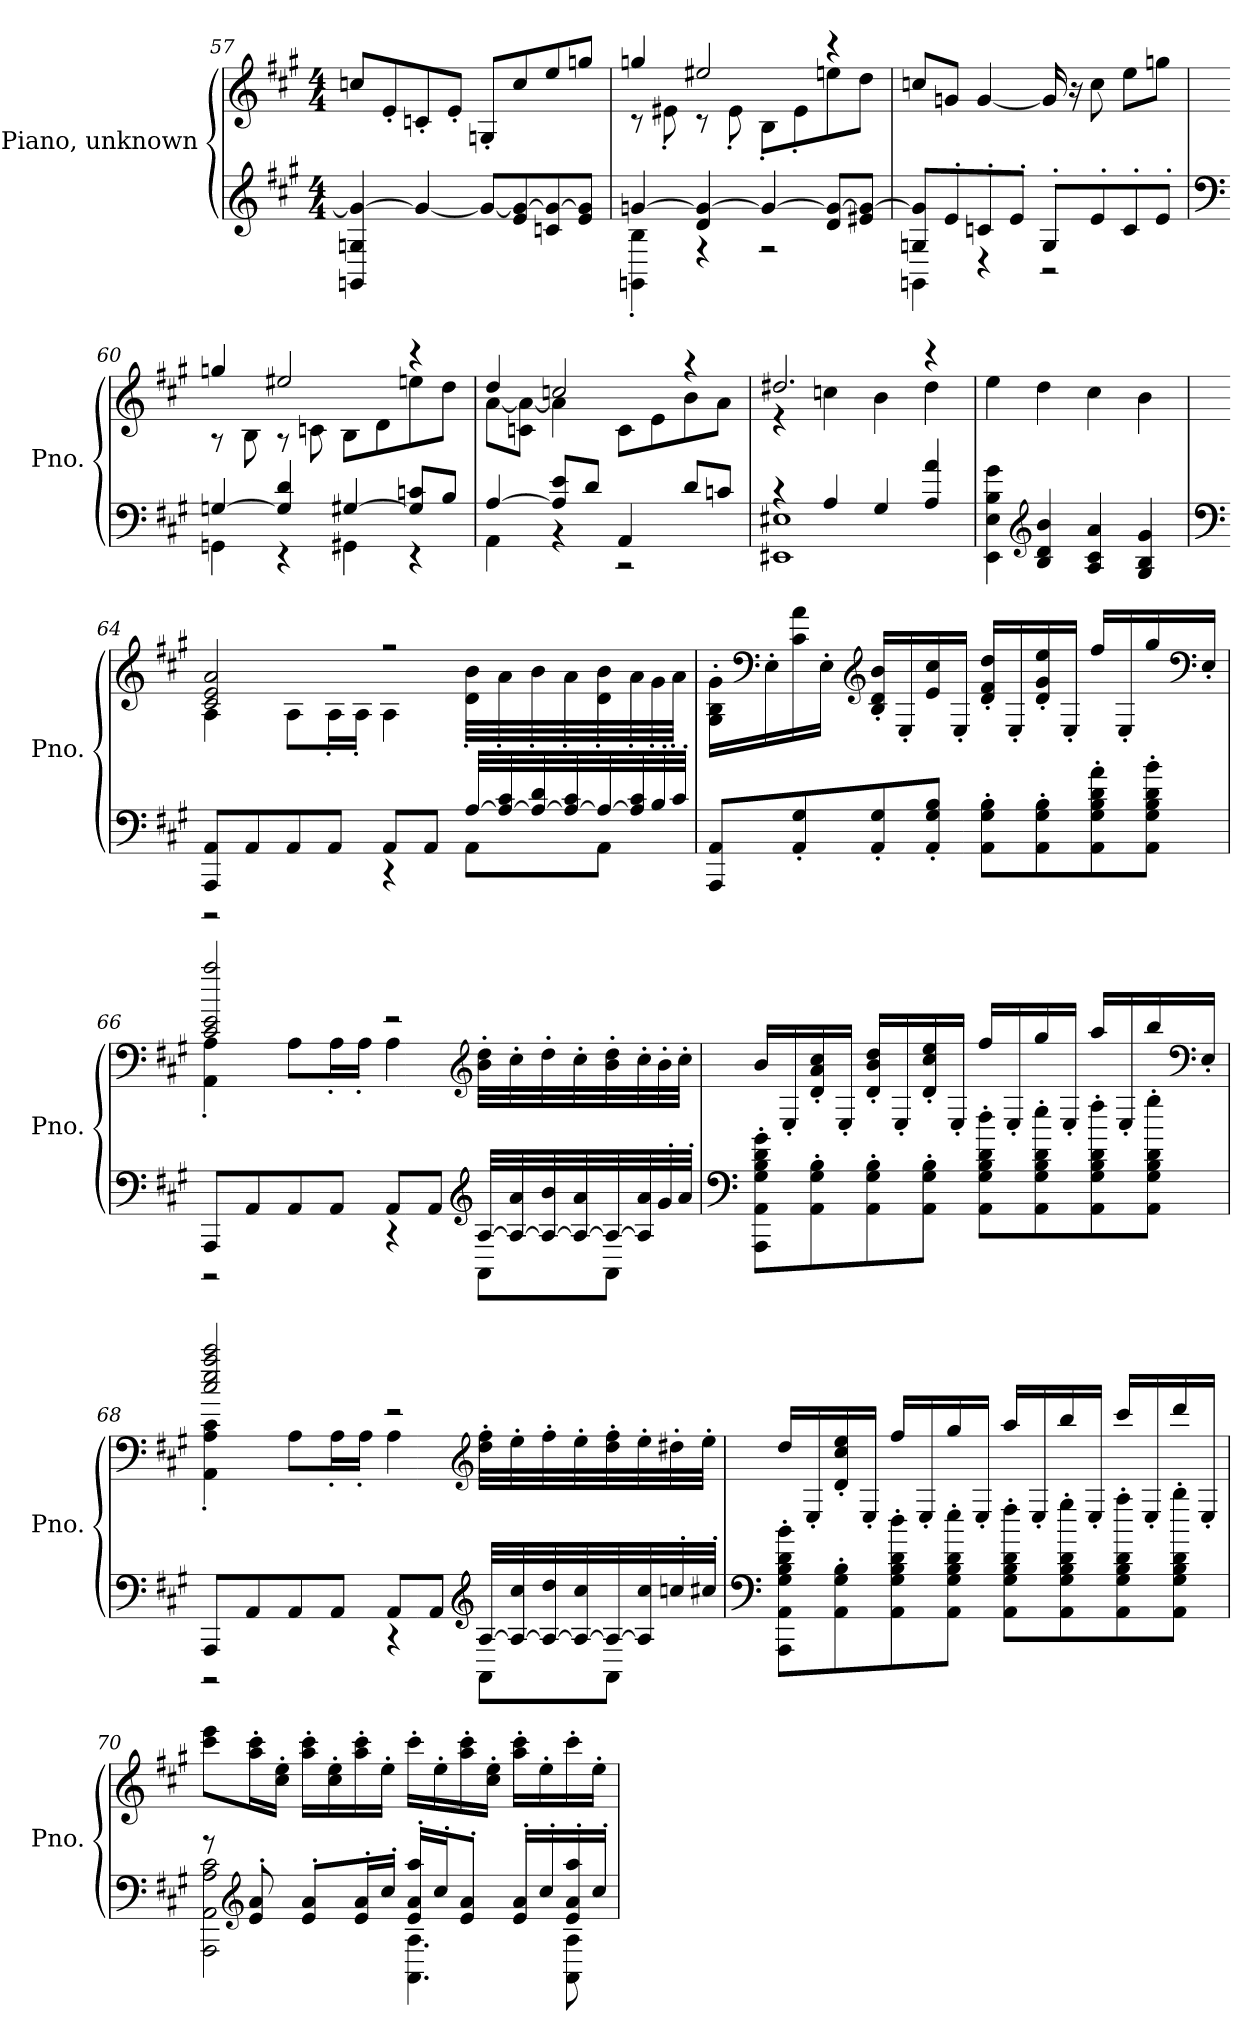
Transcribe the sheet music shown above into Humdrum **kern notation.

**kern	**kern
*part1	*part1
*staff2	*staff1
*I"Piano, unknown	*
*I'Pno.	*
!!LO:LB:g=z
*clefG2	*clefG2
*k[f#c#g#]	*k[f#c#g#]
*M4/4	*M4/4
=57	=57
4GGn/ 4Gn/ 4g/_	8ccn/L
.	8e'/
4g/_	8cn'/
.	8e'/J
8g/L_	8Gn'/L
8e/ 8g/_	8cc/
8cn/ 8g/_	8ee/
8e/ 8g/]J	8ggn/J
=58	=58
*^	*^
[4gn/	4GGn\' 4B\'	4ggn/	8r
.	.	.	8e#X'\
4d/ 4g/_	4r	2ee#X/	8r
.	.	.	8e#'\
4g/_	2r	.	8B'\L
.	.	.	8e#'\
8d/ 8g/_L	.	4r	8een\
8e#X/ 8g/_J	.	.	8dd\J
*	*	*v	*v
=59	=59	=59
8Gn/ 8g/]L	4GGn\	8ccn/L
8e'/	.	8gn/J
8cn'/	4r	[4g/
8e'/J	.	.
8G'/L	2r	16g/]
.	.	16r
8e'/	.	8cc\
8c'/	.	8ee\L
8e'/J	.	8ggn\J
!!LO:LB:g=z
=60	=60	=60
*clefF4	*	*
*	*	*^
[4Gn/	4GGn\	4ggn/	8r
.	.	.	8B\
4G/] 4d/	4r	2ee#X/	8r
.	.	.	8cn\
[4G#X/	4GG#X\	.	8B\L
.	.	.	8d\
8G#/] 8cn/L	4r	4r	8een\
8B/J	.	.	8dd\J
=61	=61	=61	=61
[4A/	4AA\	4dd/	[8a\L
.	.	.	8cn\ 8a\_J
8A/] 8e/L	4r	2ccn/	4a\]
8d/J	.	.	.
4AA/	2r	.	8c\L
.	.	.	8e\
8d/L	.	4r	8b\
8cn/J	.	.	8a\J
=62	=62	=62	=62
4r	1EE#X 1E#X	2.dd#X/	4r
4A/	.	.	4ccn\
4G#/	.	.	4b\
4A/ 4a/	.	4r	4dd#\
*v	*v	*	*
*	*v	*v
=63	=63
4EE\ 4E\ 4B\ 4g#\	4ee\
*clefG2	*
4B/ 4d/ 4b/	4dd\
4A/ 4c#/ 4a/	4cc#\
4G#/ 4B/ 4g#/	4b\
!!LO:PB:g=z
=64	=64
*clefF4	*
*^	*^
8AAA/ 8AA/L	2r	2c#/ 2e/ 2a/	4A\
8AA/	.	.	.
8AA/	.	.	8A\L
8AA/J	.	.	16A'\L
.	.	.	16A'\JJ
8AA/L	4r	2r	4A\
8AA/J	.	.	.
[32A/LLL	8AA\L	.	32d\' 32b\'LLL
32A/_ 32c#/	.	.	32a'\
32A/_ 32d/	.	.	32b'\
32A/_ 32c#/	.	.	32a'\
32A/_	8AA\J	.	32d\' 32b\'
32A/] 32c#/	.	.	32a'\
32B'/	.	.	32g#'\
32c#'/JJJ	.	.	32a'\JJJ
*v	*v	*	*
*	*v	*v
=65	=65
8AAA/ 8AA/L	16G#\' 16B\' 16g#\'LL
*	*clefF4
.	16E'\
8AA/' 8G#/'	16c#\ 16a\
.	16E'\JJ
*	*clefG2
8AA/' 8G#/'	16B/' 16d/' 16b/'LL
.	16E'/
8AA/' 8G#/' 8B/'J	16e/ 16cc#/
.	16E'/JJ
8AA\' 8G#\' 8B\'L	16d/' 16f#/' 16dd/'LL
.	16E'/
8AA\' 8G#\' 8B\'	16d/' 16g#/' 16ee/'
.	16E'/JJ
8AA\' 8G#\' 8B\' 8d\' 8a\'	16ff#/LL
.	16E'/
8AA\' 8G#\' 8B\' 8d\' 8b\'J	16gg#/
*	*clefF4
.	16E'/JJ
!!LO:LB:g=z
=66	=66
*^	*^
8AAA/L	2r	2c#/ 2e/ 2aa/	4AA\' 4A\'
8AA/	.	.	.
8AA/	.	.	8A\L
8AA/J	.	.	16A'\L
.	.	.	16A'\JJ
8AA/L	4r	2r	4A\
8AA/J	.	.	.
*clefG2	*	*clefG2	*
[32A/LLL	8AA\L	.	32b\' 32dd\'LLL
32A/_ 32a/	.	.	32cc#'\
32A/_ 32b/	.	.	32dd'\
32A/_ 32a/	.	.	32cc#'\
32A/_	8AA\J	.	32b\' 32dd\'
32A/] 32a/	.	.	32cc#'\
32g#'/	.	.	32b'\
32a'/JJJ	.	.	32cc#'\JJJ
*v	*v	*	*
*	*v	*v
=67	=67
*clefF4	*
8AAA\' 8AA\' 8G#\' 8B\' 8d\' 8g#\'L	16b/LL
.	16E'/
8AA\' 8G#\' 8B\'	16d/' 16a/' 16cc#/'
.	16E'/JJ
8AA\' 8G#\' 8B\'	16d/' 16b/' 16dd/'LL
.	16E'/
8AA\' 8G#\' 8B\'J	16d/' 16cc#/' 16ee/'
.	16E'/JJ
8AA\' 8G#\' 8B\' 8d\' 8dd\'L	16ff#/LL
.	16E'/
8AA\' 8G#\' 8B\' 8d\' 8ee\'	16gg#/
.	16E'/JJ
8AA\' 8G#\' 8B\' 8d\' 8ff#\'	16aa/LL
.	16E'/
8AA\' 8G#\' 8B\' 8d\' 8gg#\'J	16bb/
*	*clefF4
.	16E'/JJ
!!LO:LB:g=z
=68	=68
*^	*^
8AAA/L	2r	2cc#/ 2ee/ 2aa/ 2ccc#/	4AA\' 4A\' 4c#\'
8AA/	.	.	.
8AA/	.	.	8A\L
8AA/J	.	.	16A'\L
.	.	.	16A'\JJ
8AA/L	4r	2r	4A\
8AA/J	.	.	.
*clefG2	*	*clefG2	*
[32A/LLL	8AA\L	.	32dd\' 32ff#\'LLL
32A/_ 32cc#/	.	.	32ee'\
32A/_ 32dd/	.	.	32ff#'\
32A/_ 32cc#/	.	.	32ee'\
32A/_	8AA\J	.	32dd\' 32ff#\'
32A/] 32cc#/	.	.	32ee'\
32ccn'/	.	.	32dd#X'\
32cc#X'/JJJ	.	.	32ee'\JJJ
*v	*v	*	*
*	*v	*v
=69	=69
*clefF4	*
8AAA\' 8AA\' 8G#\' 8B\' 8d\' 8b\'L	16dd/LL
.	16E'/
8AA\' 8G#\' 8B\'	16d/' 16cc#/' 16ee/'
.	16E'/JJ
8AA\' 8G#\' 8B\' 8d\' 8dd\'	16ff#/LL
.	16E'/
8AA\' 8G#\' 8B\' 8d\' 8ee\'J	16gg#/
.	16E'/JJ
8AA\' 8G#\' 8B\' 8d\' 8ff#\'L	16aa/LL
.	16E'/
8AA\' 8G#\' 8B\' 8d\' 8gg#\'	16bb/
.	16E'/JJ
8AA\' 8G#\' 8B\' 8d\' 8aa\'	16ccc#/LL
.	16E'/
8AA\' 8G#\' 8B\' 8d\' 8bb\'J	16ddd/
.	16E'/JJ
!!LO:LB:g=z
=70	=70
*^	*
8r	2AAA\ 2AA\ 2A\ 2c#\	8ccc#\ 8eee\L
*clefG2	*	*
8e/' 8a/'	.	16aa\' 16ccc#\'L
.	.	16cc#\' 16ee\'JJ
8e/' 8a/'L	.	16aa\' 16ccc#\'LL
.	.	16cc#\' 16ee\'
16e/' 16a/'L	.	16aa\' 16ccc#\'
16cc#'/JJ	.	16ee'\JJ
16e/' 16a/' 16aa/'LL	4.AA\ 4.A\	16ccc#'\LL
16cc#'/J	.	16ee'\
8e/' 8a/'J	.	16aa\' 16ccc#\'
.	.	16cc#\' 16ee\'JJ
16e/' 16a/'LL	.	16aa\' 16ccc#\'LL
16cc#'/	.	16ee'\
16e/' 16a/' 16aa/'	8AA\ 8A\	16ccc#'\
16cc#'/JJ	.	16ee'\JJ
*v	*v	*
=	=
*-	*-
